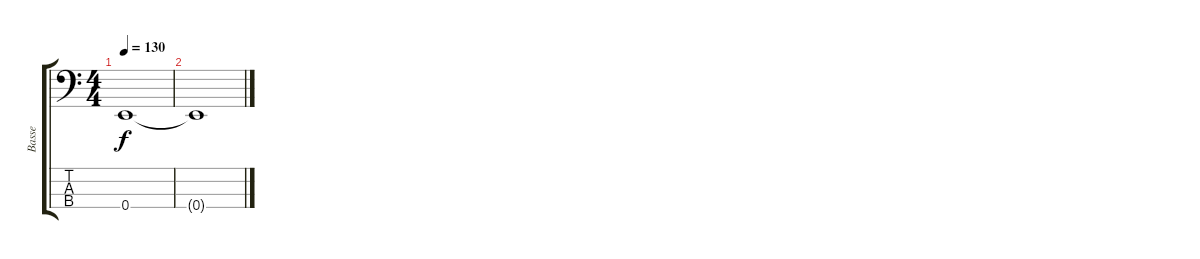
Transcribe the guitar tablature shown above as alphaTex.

\track ("Basse" "Basse") {instrument electricbasspick}
\staff {score tabs}
\tuning (G2 D2 A1 E1) {hide}
\ts (4 4)
\tempo 130
\clef f4
\ks c
0.4.1{dy f} |
0.4{t}.1
